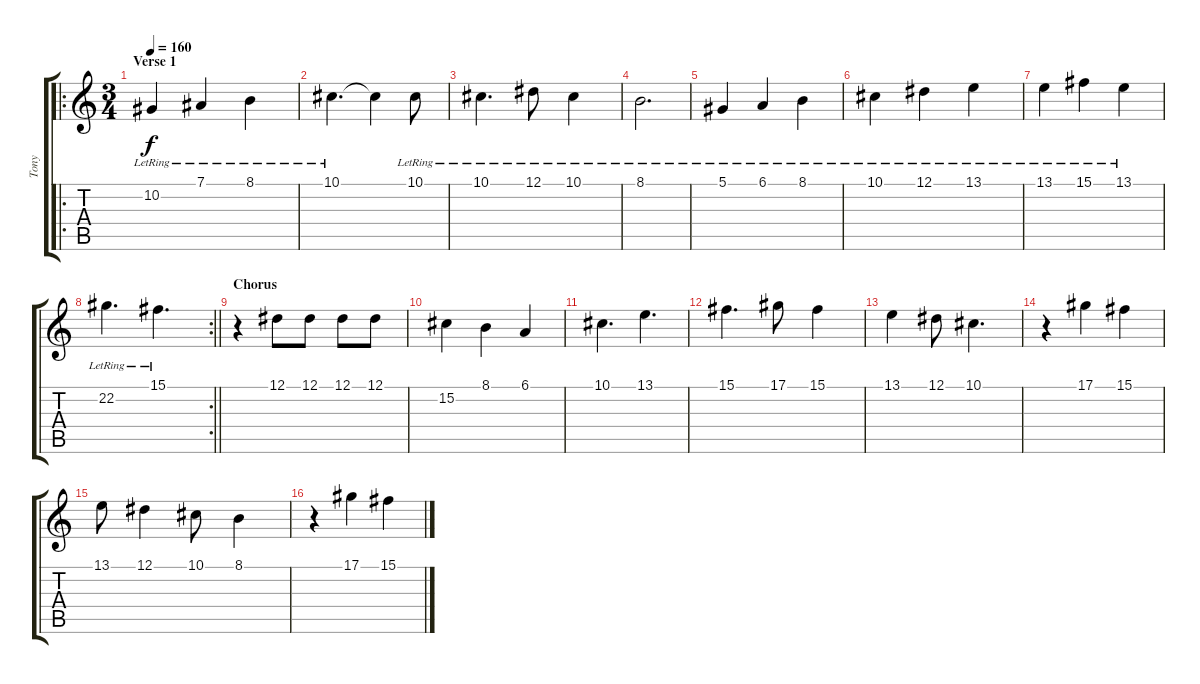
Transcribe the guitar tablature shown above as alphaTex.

\track ("Tony" "Tony") {instrument pad1newage}
\staff {score tabs}
\tuning (Eb4 Bb3 Gb3 Db3 Ab2 Eb2) {hide}
\ro
\ts (3 4)
\section ("" "Verse 1")
\tempo 160
\clef g2
\ks c
10.2{lr}.4{dy f} 7.1{lr}.4 8.1{lr}.4 |
10.1{lr}.4{d} 10.1{t}.4 10.1{lr}.8 |
10.1{lr}.4{d} 12.1{lr}.8 10.1{lr}.4 |
8.1{lr}.2{d} |
5.1{lr}.4 6.1{lr}.4 8.1{lr}.4 |
10.1{lr}.4 12.1{lr}.4 13.1{lr}.4 |
13.1{lr}.4 15.1{lr}.4 13.1{lr}.4 |
\rc 2
\barLineRight lightlight
22.2{lr}.4{d} 15.1{lr}.4{d} |
\section ("" "Chorus")
r.4 12.1.8 12.1.8 12.1.8 12.1.8 |
15.2.4 8.1.4 6.1.4 |
10.1.4{d} 13.1.4{d} |
15.1.4{d} 17.1.8 15.1.4 |
13.1.4 12.1.8 10.1.4{d} |
r.4 17.1.4 15.1.4 |
13.1.8 12.1.4 10.1.8 8.1.4 |
r.4 17.1.4 15.1.4
